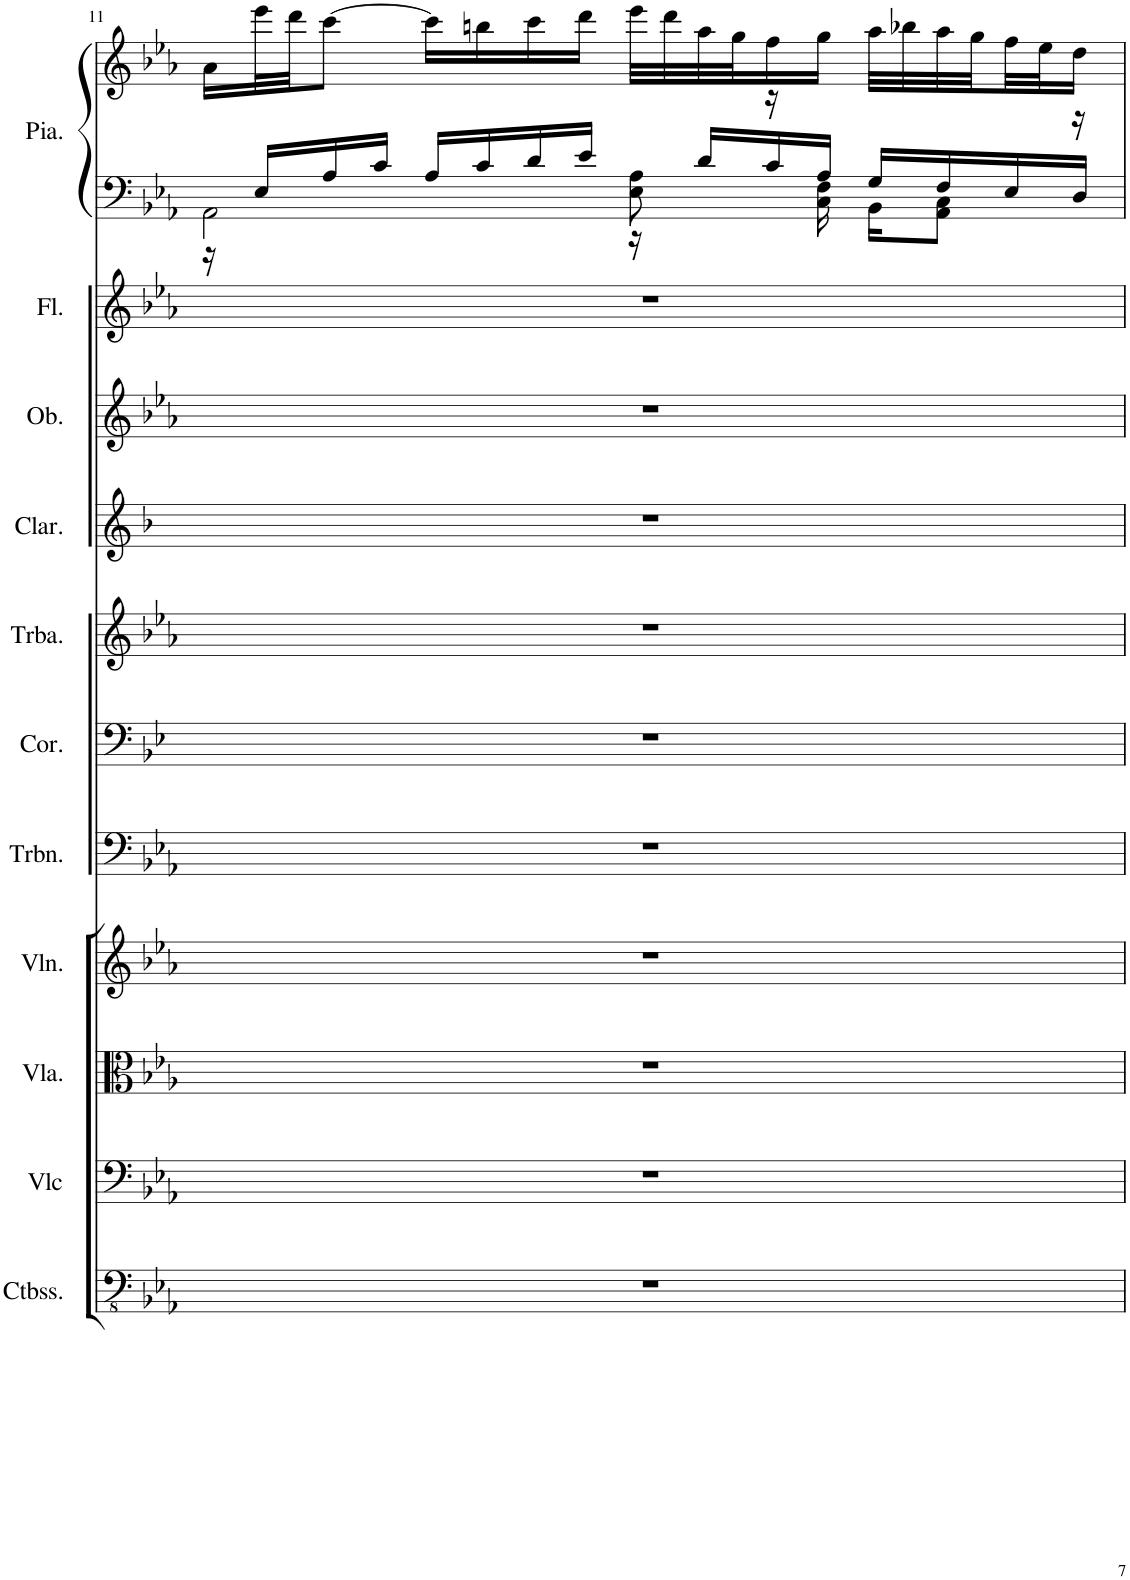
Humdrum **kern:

**kern	**kern	**kern	**kern	**kern	**kern	**kern	**kern	**kern	**kern	**kern	**kern
*part11	*part10	*part9	*part8	*part7	*part6	*part5	*part4	*part3	*part2	*part1	*part1
*staff12	*staff11	*staff10	*staff9	*staff8	*staff7	*staff6	*staff5	*staff4	*staff3	*staff2	*staff1
*I"Contrabbasso	*I"Violoncello	*I"Viola	*I"Violino	*I"Trombone in Mib	*I"Corno in Fa	*I"Tromba in Do	*I"Clarinetto in Sib	*I"Oboi	*I"Flauti	*I"Pianoforte	*
*I'Ctbss.	*I'Vlc	*I'Vla.	*I'Vln.	*I'Trbn.	*I'Cor.	*I'Trba.	*I'Clar.	*I'Ob.	*I'Fl.	*I'Pia.	*
!!LO:PB:g=z
*clefFv4	*clefF4	*clefC3	*clefG2	*clefF4	*clefF4	*clefG2	*clefG2	*clefG2	*clefG2	*clefF4	*clefG2
*Trd7c12	*	*	*	*	*Trd4c7	*Trd1c2	*Trd1c2	*	*	*	*
*k[b-e-a-]	*k[b-e-a-]	*k[b-e-a-]	*k[b-e-a-]	*k[b-e-a-]	*k[b-e-]	*k[b-e-a-]	*k[b-]	*k[b-e-a-]	*k[b-e-a-]	*k[b-e-a-]	*k[b-e-a-]
*M4/4	*M4/4	*M4/4	*M4/4	*M4/4	*M4/4	*M4/4	*M4/4	*M4/4	*M4/4	*M4/4	*M4/4
=11	=11	=11	=11	=11	=11	=11	=11	=11	=11	=11	=11
*	*	*	*	*	*	*	*	*	*	*^	*
1r	1r	1r	1r	1r	1r	1r	1r	1r	1r	2AA-\	16r	16a-\LL
.	.	.	.	.	.	.	.	.	.	.	16E-/LL	32eee-\L
.	.	.	.	.	.	.	.	.	.	.	.	32ddd\JJ
.	.	.	.	.	.	.	.	.	.	.	16A-/	[8ccc\J
.	.	.	.	.	.	.	.	.	.	.	16c/JJ	.
.	.	.	.	.	.	.	.	.	.	.	16A-/LL	16ccc\LL]
.	.	.	.	.	.	.	.	.	.	.	16c/	16bbn\
.	.	.	.	.	.	.	.	.	.	.	16d/	16ccc\
.	.	.	.	.	.	.	.	.	.	.	16e-/JJ	16ddd\JJ
.	.	.	.	.	.	.	.	.	.	8E-\ 8A-\	16r	32eee-\LLL
.	.	.	.	.	.	.	.	.	.	.	.	32ddd\
.	.	.	.	.	.	.	.	.	.	.	16d/LL	32aa-\
.	.	.	.	.	.	.	.	.	.	.	.	32gg\J
.	.	.	.	.	.	.	.	.	.	16r	16c/	16ff\
.	.	.	.	.	.	.	.	.	.	16C\ 16F\	16A-/JJ	16gg\JJ
.	.	.	.	.	.	.	.	.	.	16BB-\KL	16G/LL	32aa-\LLL
.	.	.	.	.	.	.	.	.	.	.	.	32bb-X\
.	.	.	.	.	.	.	.	.	.	8AA-\ 8C\J	16F/	32aa-\
.	.	.	.	.	.	.	.	.	.	.	.	32gg\
.	.	.	.	.	.	.	.	.	.	.	16E-/	32ff\
.	.	.	.	.	.	.	.	.	.	.	.	32ee-\J
.	.	.	.	.	.	.	.	.	.	16r	16D/JJ	16dd\JJ
*	*	*	*	*	*	*	*	*	*	*v	*v	*
=	=	=	=	=	=	=	=	=	=	=	=
*-	*-	*-	*-	*-	*-	*-	*-	*-	*-	*-	*-
